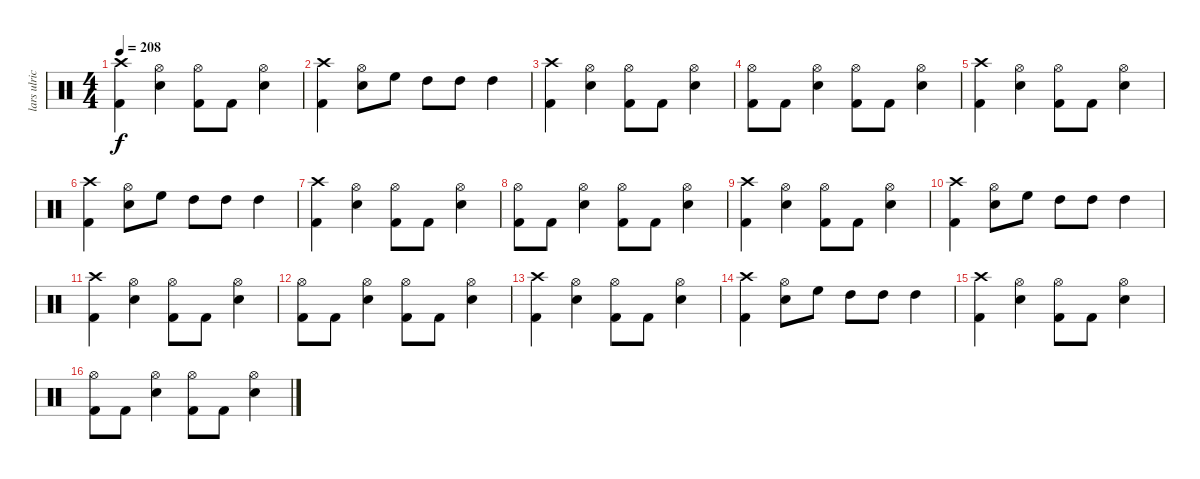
\track ("lars ulrich" "lars ulric") {instrument percussion}
\staff {score}
\articulation defaults
\ts (4 4)
\tempo 208
\clef neutral
\ks c
("Crash high (hit)" "Kick (hit) 2").4{dy f} ("Hi-Hat (open)" "Electric Snare (hit)").4 ("Hi-Hat (open)" "Kick (hit) 2").8 "Kick (hit) 2".8 ("Hi-Hat (open)" "Electric Snare (hit)").4 |
("Crash high (hit)" "Kick (hit) 2").4 ("Hi-Hat (open)" "Electric Snare (hit)").8 "High Floor Tom (hit)".8 "High Tom (hit)".8 "High Tom (hit)".8 "High Tom (hit)".4 |
("Crash high (hit)" "Kick (hit) 2").4 ("Hi-Hat (open)" "Electric Snare (hit)").4 ("Hi-Hat (open)" "Kick (hit) 2").8 "Kick (hit) 2".8 ("Hi-Hat (open)" "Electric Snare (hit)").4 |
("Hi-Hat (open)" "Kick (hit) 2").8 "Kick (hit) 2".8 ("Hi-Hat (open)" "Electric Snare (hit)").4 ("Hi-Hat (open)" "Kick (hit) 2").8 "Kick (hit) 2".8 ("Hi-Hat (open)" "Electric Snare (hit)").4 |
("Crash high (hit)" "Kick (hit) 2").4 ("Hi-Hat (open)" "Electric Snare (hit)").4 ("Hi-Hat (open)" "Kick (hit) 2").8 "Kick (hit) 2".8 ("Hi-Hat (open)" "Electric Snare (hit)").4 |
("Crash high (hit)" "Kick (hit) 2").4 ("Hi-Hat (open)" "Electric Snare (hit)").8 "High Floor Tom (hit)".8 "High Tom (hit)".8 "High Tom (hit)".8 "High Tom (hit)".4 |
("Crash high (hit)" "Kick (hit) 2").4 ("Hi-Hat (open)" "Electric Snare (hit)").4 ("Hi-Hat (open)" "Kick (hit) 2").8 "Kick (hit) 2".8 ("Hi-Hat (open)" "Electric Snare (hit)").4 |
("Hi-Hat (open)" "Kick (hit) 2").8 "Kick (hit) 2".8 ("Hi-Hat (open)" "Electric Snare (hit)").4 ("Hi-Hat (open)" "Kick (hit) 2").8 "Kick (hit) 2".8 ("Hi-Hat (open)" "Electric Snare (hit)").4 |
("Crash high (hit)" "Kick (hit) 2").4 ("Hi-Hat (open)" "Electric Snare (hit)").4 ("Hi-Hat (open)" "Kick (hit) 2").8 "Kick (hit) 2".8 ("Hi-Hat (open)" "Electric Snare (hit)").4 |
("Crash high (hit)" "Kick (hit) 2").4 ("Hi-Hat (open)" "Electric Snare (hit)").8 "High Floor Tom (hit)".8 "High Tom (hit)".8 "High Tom (hit)".8 "High Tom (hit)".4 |
("Crash high (hit)" "Kick (hit) 2").4 ("Hi-Hat (open)" "Electric Snare (hit)").4 ("Hi-Hat (open)" "Kick (hit) 2").8 "Kick (hit) 2".8 ("Hi-Hat (open)" "Electric Snare (hit)").4 |
("Hi-Hat (open)" "Kick (hit) 2").8 "Kick (hit) 2".8 ("Hi-Hat (open)" "Electric Snare (hit)").4 ("Hi-Hat (open)" "Kick (hit) 2").8 "Kick (hit) 2".8 ("Hi-Hat (open)" "Electric Snare (hit)").4 |
("Crash high (hit)" "Kick (hit) 2").4 ("Hi-Hat (open)" "Electric Snare (hit)").4 ("Hi-Hat (open)" "Kick (hit) 2").8 "Kick (hit) 2".8 ("Hi-Hat (open)" "Electric Snare (hit)").4 |
("Crash high (hit)" "Kick (hit) 2").4 ("Hi-Hat (open)" "Electric Snare (hit)").8 "High Floor Tom (hit)".8 "High Tom (hit)".8 "High Tom (hit)".8 "High Tom (hit)".4 |
("Crash high (hit)" "Kick (hit) 2").4 ("Hi-Hat (open)" "Electric Snare (hit)").4 ("Hi-Hat (open)" "Kick (hit) 2").8 "Kick (hit) 2".8 ("Hi-Hat (open)" "Electric Snare (hit)").4 |
("Hi-Hat (open)" "Kick (hit) 2").8 "Kick (hit) 2".8 ("Hi-Hat (open)" "Electric Snare (hit)").4 ("Hi-Hat (open)" "Kick (hit) 2").8 "Kick (hit) 2".8 ("Hi-Hat (open)" "Electric Snare (hit)").4
